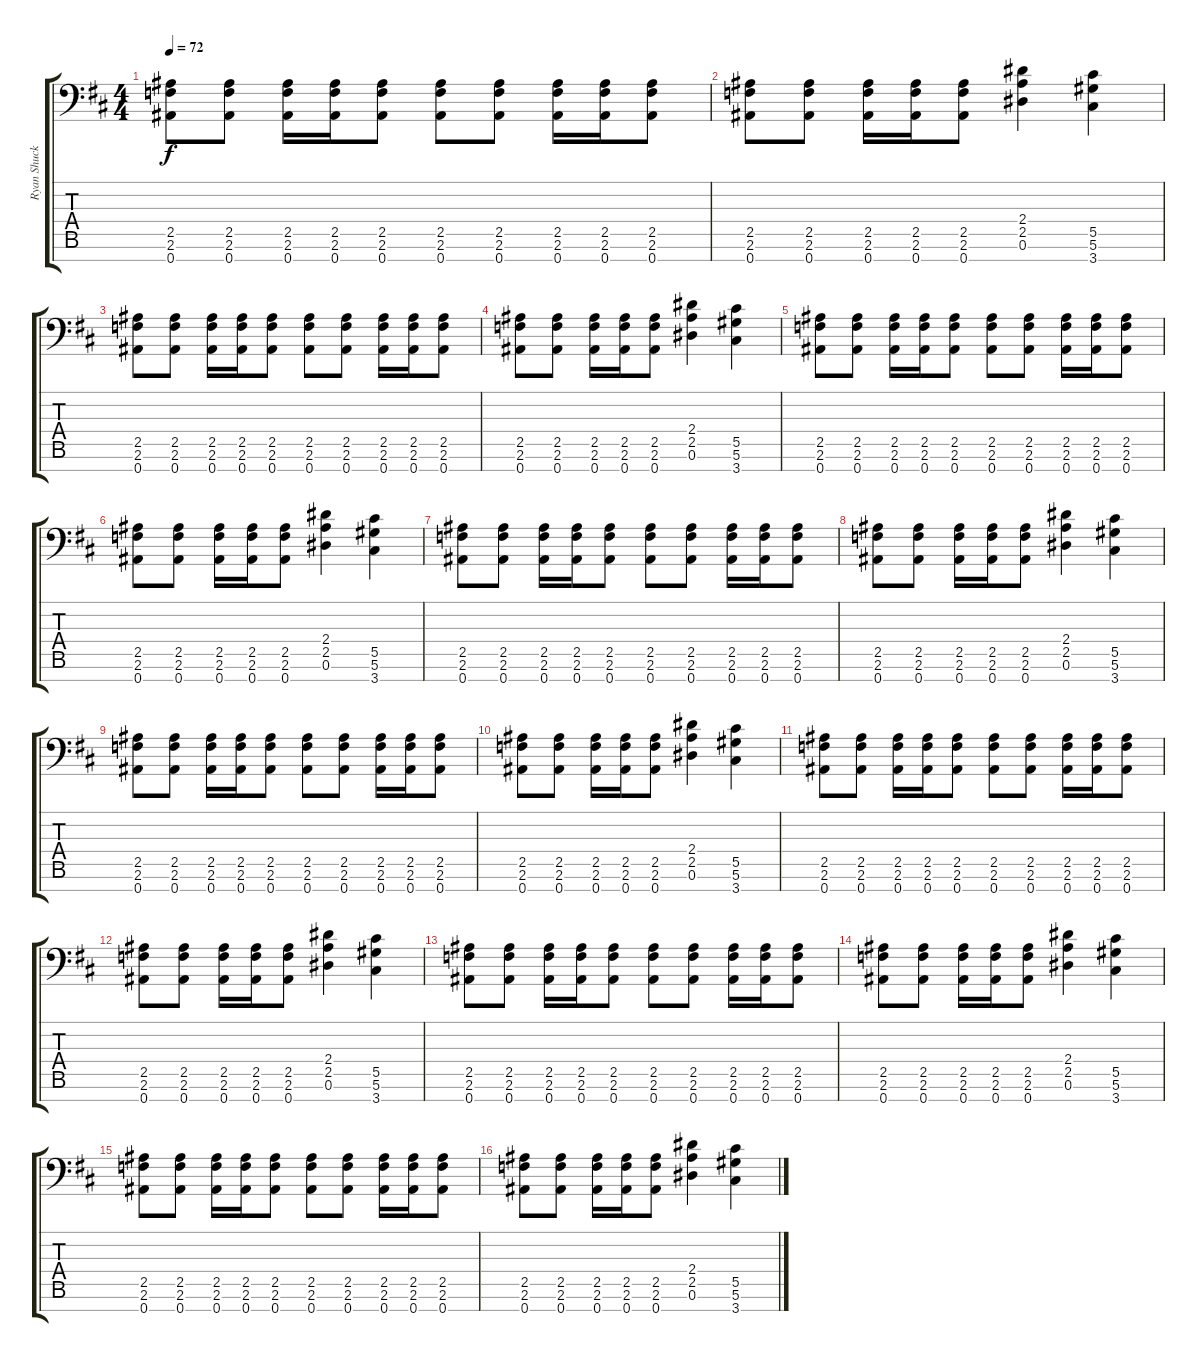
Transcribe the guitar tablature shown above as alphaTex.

\track ("Ryan Shuck (7-String Double)" "Ryan Shuck") {instrument distortionguitar}
\staff {score tabs}
\tuning (Eb4 Bb3 Gb3 Db3 Ab2 Eb2 Bb1) {hide}
\ts (4 4)
\tempo 72
\clef f4
\ks d
(2.5 2.6 0.7).8{dy f} (2.5 2.6 0.7).8 (2.5 2.6 0.7).16 (2.5 2.6 0.7).16 (2.5 2.6 0.7).8 (2.5 2.6 0.7).8 (2.5 2.6 0.7).8 (2.5 2.6 0.7).16 (2.5 2.6 0.7).16 (2.5 2.6 0.7).8 |
(2.5 2.6 0.7).8 (2.5 2.6 0.7).8 (2.5 2.6 0.7).16 (2.5 2.6 0.7).16 (2.5 2.6 0.7).8 (2.4 2.5 0.6).4 (5.5 5.6 3.7).4 |
(2.5 2.6 0.7).8 (2.5 2.6 0.7).8 (2.5 2.6 0.7).16 (2.5 2.6 0.7).16 (2.5 2.6 0.7).8 (2.5 2.6 0.7).8 (2.5 2.6 0.7).8 (2.5 2.6 0.7).16 (2.5 2.6 0.7).16 (2.5 2.6 0.7).8 |
(2.5 2.6 0.7).8 (2.5 2.6 0.7).8 (2.5 2.6 0.7).16 (2.5 2.6 0.7).16 (2.5 2.6 0.7).8 (2.4 2.5 0.6).4 (5.5 5.6 3.7).4 |
(2.5 2.6 0.7).8 (2.5 2.6 0.7).8 (2.5 2.6 0.7).16 (2.5 2.6 0.7).16 (2.5 2.6 0.7).8 (2.5 2.6 0.7).8 (2.5 2.6 0.7).8 (2.5 2.6 0.7).16 (2.5 2.6 0.7).16 (2.5 2.6 0.7).8 |
(2.5 2.6 0.7).8 (2.5 2.6 0.7).8 (2.5 2.6 0.7).16 (2.5 2.6 0.7).16 (2.5 2.6 0.7).8 (2.4 2.5 0.6).4 (5.5 5.6 3.7).4 |
(2.5 2.6 0.7).8 (2.5 2.6 0.7).8 (2.5 2.6 0.7).16 (2.5 2.6 0.7).16 (2.5 2.6 0.7).8 (2.5 2.6 0.7).8 (2.5 2.6 0.7).8 (2.5 2.6 0.7).16 (2.5 2.6 0.7).16 (2.5 2.6 0.7).8 |
(2.5 2.6 0.7).8 (2.5 2.6 0.7).8 (2.5 2.6 0.7).16 (2.5 2.6 0.7).16 (2.5 2.6 0.7).8 (2.4 2.5 0.6).4 (5.5 5.6 3.7).4 |
(2.5 2.6 0.7).8 (2.5 2.6 0.7).8 (2.5 2.6 0.7).16 (2.5 2.6 0.7).16 (2.5 2.6 0.7).8 (2.5 2.6 0.7).8 (2.5 2.6 0.7).8 (2.5 2.6 0.7).16 (2.5 2.6 0.7).16 (2.5 2.6 0.7).8 |
(2.5 2.6 0.7).8 (2.5 2.6 0.7).8 (2.5 2.6 0.7).16 (2.5 2.6 0.7).16 (2.5 2.6 0.7).8 (2.4 2.5 0.6).4 (5.5 5.6 3.7).4 |
(2.5 2.6 0.7).8 (2.5 2.6 0.7).8 (2.5 2.6 0.7).16 (2.5 2.6 0.7).16 (2.5 2.6 0.7).8 (2.5 2.6 0.7).8 (2.5 2.6 0.7).8 (2.5 2.6 0.7).16 (2.5 2.6 0.7).16 (2.5 2.6 0.7).8 |
(2.5 2.6 0.7).8 (2.5 2.6 0.7).8 (2.5 2.6 0.7).16 (2.5 2.6 0.7).16 (2.5 2.6 0.7).8 (2.4 2.5 0.6).4 (5.5 5.6 3.7).4 |
(2.5 2.6 0.7).8 (2.5 2.6 0.7).8 (2.5 2.6 0.7).16 (2.5 2.6 0.7).16 (2.5 2.6 0.7).8 (2.5 2.6 0.7).8 (2.5 2.6 0.7).8 (2.5 2.6 0.7).16 (2.5 2.6 0.7).16 (2.5 2.6 0.7).8 |
(2.5 2.6 0.7).8 (2.5 2.6 0.7).8 (2.5 2.6 0.7).16 (2.5 2.6 0.7).16 (2.5 2.6 0.7).8 (2.4 2.5 0.6).4 (5.5 5.6 3.7).4 |
(2.5 2.6 0.7).8 (2.5 2.6 0.7).8 (2.5 2.6 0.7).16 (2.5 2.6 0.7).16 (2.5 2.6 0.7).8 (2.5 2.6 0.7).8 (2.5 2.6 0.7).8 (2.5 2.6 0.7).16 (2.5 2.6 0.7).16 (2.5 2.6 0.7).8 |
(2.5 2.6 0.7).8 (2.5 2.6 0.7).8 (2.5 2.6 0.7).16 (2.5 2.6 0.7).16 (2.5 2.6 0.7).8 (2.4 2.5 0.6).4 (5.5 5.6 3.7).4
